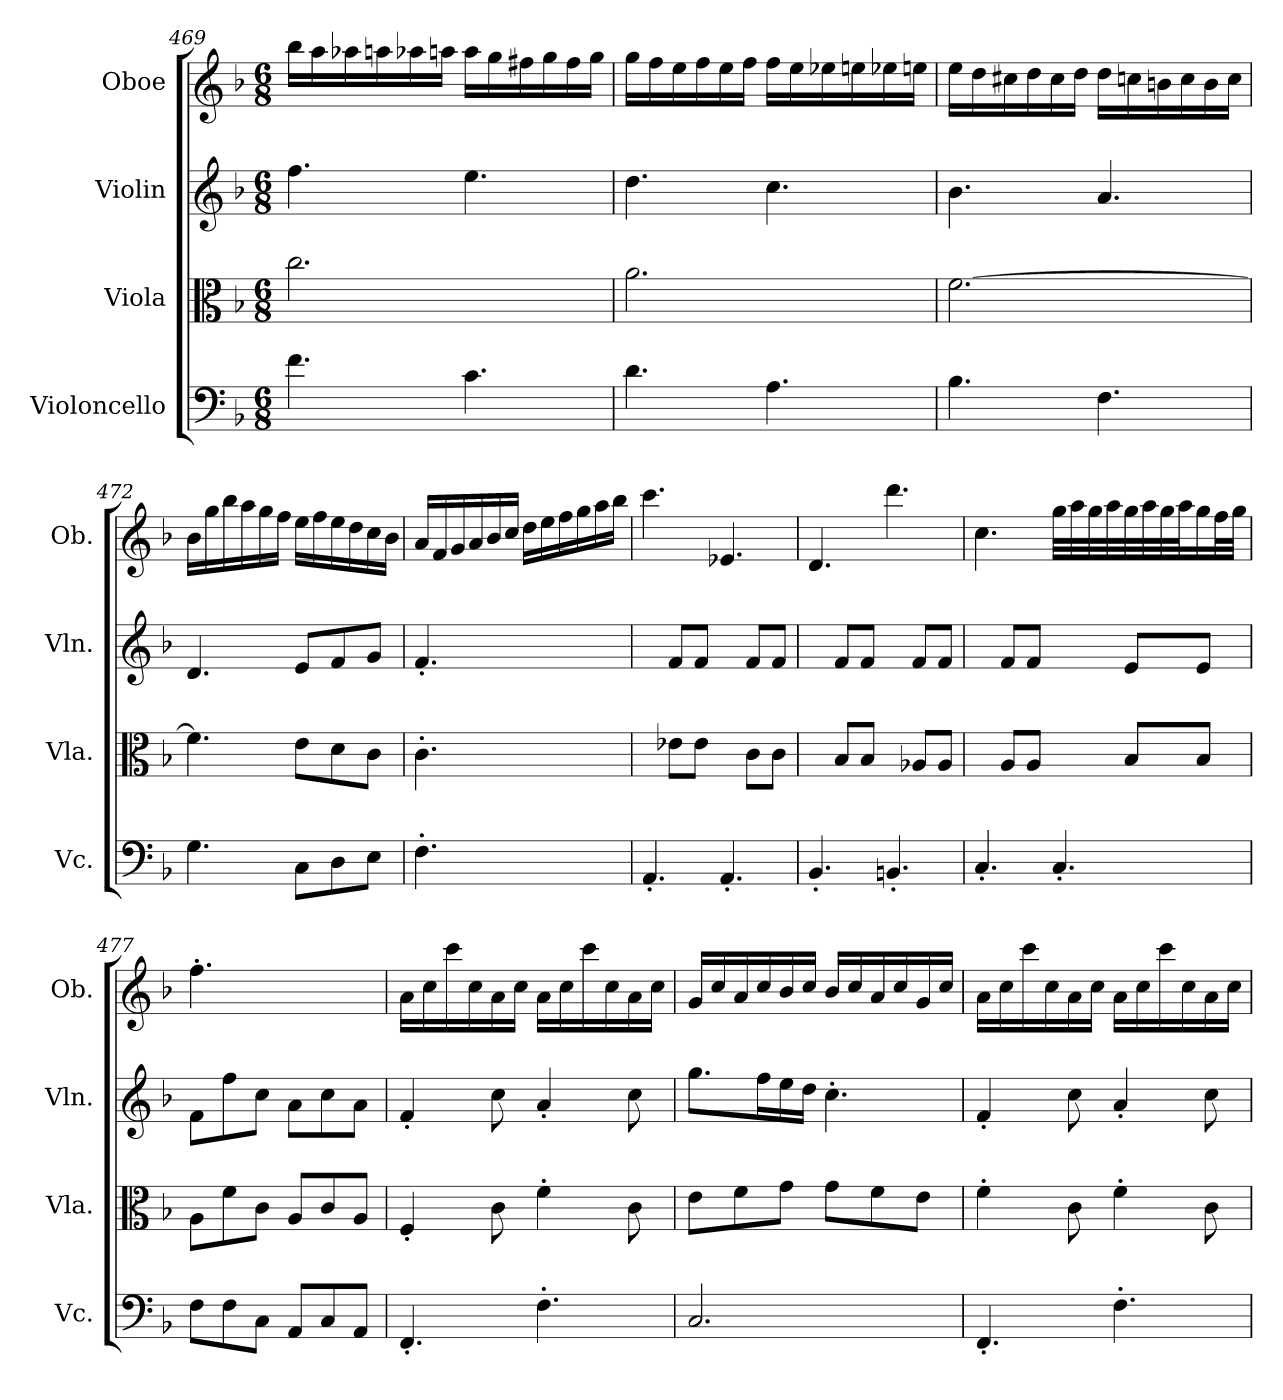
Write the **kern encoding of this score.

**kern	**kern	**kern	**kern
*part4	*part3	*part2	*part1
*staff4	*staff3	*staff2	*staff1
*I"Violoncello	*I"Viola	*I"Violin	*I"Oboe
*I'Vc.	*I'Vla.	*I'Vln.	*I'Ob.
*clefF4	*clefC3	*clefG2	*clefG2
*k[b-]	*k[b-]	*k[b-]	*k[b-]
*M6/8	*M6/8	*M6/8	*M6/8
=469	=469	=469	=469
4.f\	2.cc\	4.ff\	16bb-\LL
.	.	.	16aa\
.	.	.	16aa-X\
.	.	.	16aan\
.	.	.	16aa-X\
.	.	.	16aan\JJ
4.c\	.	4.ee\	16aa\LL
.	.	.	16gg\
.	.	.	16ff#X\
.	.	.	16gg\
.	.	.	16ff#\
.	.	.	16gg\JJ
=470	=470	=470	=470
4.d\	2.a\	4.dd\	16gg\LL
.	.	.	16ff\
.	.	.	16ee\
.	.	.	16ff\
.	.	.	16ee\
.	.	.	16ff\JJ
4.A\	.	4.cc\	16ff\LL
.	.	.	16ee\
.	.	.	16ee-X\
.	.	.	16een\
.	.	.	16ee-X\
.	.	.	16een\JJ
!!LO:PB:g=z
=471	=471	=471	=471
4.B-\	[2.f\	4.b-\	16ee\LL
.	.	.	16dd\
.	.	.	16cc#X\
.	.	.	16dd\
.	.	.	16cc#\
.	.	.	16dd\JJ
4.F\	.	4.a/	16dd\LL
.	.	.	16ccn\
.	.	.	16bn\
.	.	.	16cc\
.	.	.	16b\
.	.	.	16cc\JJ
=472	=472	=472	=472
4.G\	4.f\]	4.d/	16b-\LL
.	.	.	16gg\
.	.	.	16bb-\
.	.	.	16aa\
.	.	.	16gg\
.	.	.	16ff\JJ
8C\L	8e\L	8e/L	16ee\LL
.	.	.	16ff\
8D\	8d\	8f/	16ee\
.	.	.	16dd\
8E\J	8c\J	8g/J	16cc\
.	.	.	16b-\JJ
=473	=473	=473	=473
4.F'\	4.c'\	4.f'/	16a/LL
.	.	.	16f/
.	.	.	16g/
.	.	.	16a/
.	.	.	16b-/
.	.	.	16cc/JJ
4.ryy	4.ryy	4.ryy	16dd\LL
.	.	.	16ee\
.	.	.	16ff\
.	.	.	16gg\
.	.	.	16aa\
.	.	.	16bb-\JJ
=474	=474	=474	=474
4.AA'/	8ryy	8ryy	4.ccc\
.	8e-X\L	8f/L	.
.	8e-\J	8f/J	.
4.AA'/	8ryy	8ryy	4.e-X/
.	8c\L	8f/L	.
.	8c\J	8f/J	.
!!LO:LB:g=z
=475	=475	=475	=475
4.BB-'/	8ryy	8ryy	4.d/
.	8B-/L	8f/L	.
.	8B-/J	8f/J	.
4.BBn'/	8ryy	8ryy	4.ddd\
.	8A-X/L	8f/L	.
.	8A-/J	8f/J	.
=476	=476	=476	=476
4.C'/	8ryy	8ryy	4.cc\
.	8A/L	8f/L	.
.	8A/J	8f/J	.
4.C'/	8ryy	8ryy	32gg\LLL
.	.	.	32aa\
.	.	.	32gg\
.	.	.	32aa\
.	8B-/L	8e/L	32gg\
.	.	.	32aa\
.	.	.	32gg\
.	.	.	32aa\J
.	8B-/J	8e/J	16gg\
.	.	.	32ff\L
.	.	.	32gg\JJJ
=477	=477	=477	=477
8F\L	8A\L	8f\L	4.ff'\
8F\	8f\	8ff\	.
8C\J	8c\J	8cc\J	.
8AA/L	8A/L	8a\L	4.ryy
8C/	8c/	8cc\	.
8AA/J	8A/J	8a\J	.
=478	=478	=478	=478
4.FF'/	4F'/	4f'/	16a\LL
.	.	.	16cc\
.	.	.	16ccc\
.	.	.	16cc\
.	8c\	8cc\	16a\
.	.	.	16cc\JJ
4.F'\	4f'\	4a'/	16a\LL
.	.	.	16cc\
.	.	.	16ccc\
.	.	.	16cc\
.	8c\	8cc\	16a\
.	.	.	16cc\JJ
!!LO:LB:g=z
=479	=479	=479	=479
2.C/	8e\L	8.gg\L	16g/LL
.	.	.	16cc/
.	8f\	.	16a/
.	.	16ff\L	16cc/
.	8g\J	16ee\	16b-/
.	.	16dd\JJ	16cc/JJ
.	8g\L	4.cc'\	16b-/LL
.	.	.	16cc/
.	8f\	.	16a/
.	.	.	16cc/
.	8e\J	.	16g/
.	.	.	16cc/JJ
=480	=480	=480	=480
4.FF'/	4f'\	4f'/	16a\LL
.	.	.	16cc\
.	.	.	16ccc\
.	.	.	16cc\
.	8c\	8cc\	16a\
.	.	.	16cc\JJ
4.F'\	4f'\	4a'/	16a\LL
.	.	.	16cc\
.	.	.	16ccc\
.	.	.	16cc\
.	8c\	8cc\	16a\
.	.	.	16cc\JJ
=	=	=	=
*-	*-	*-	*-
